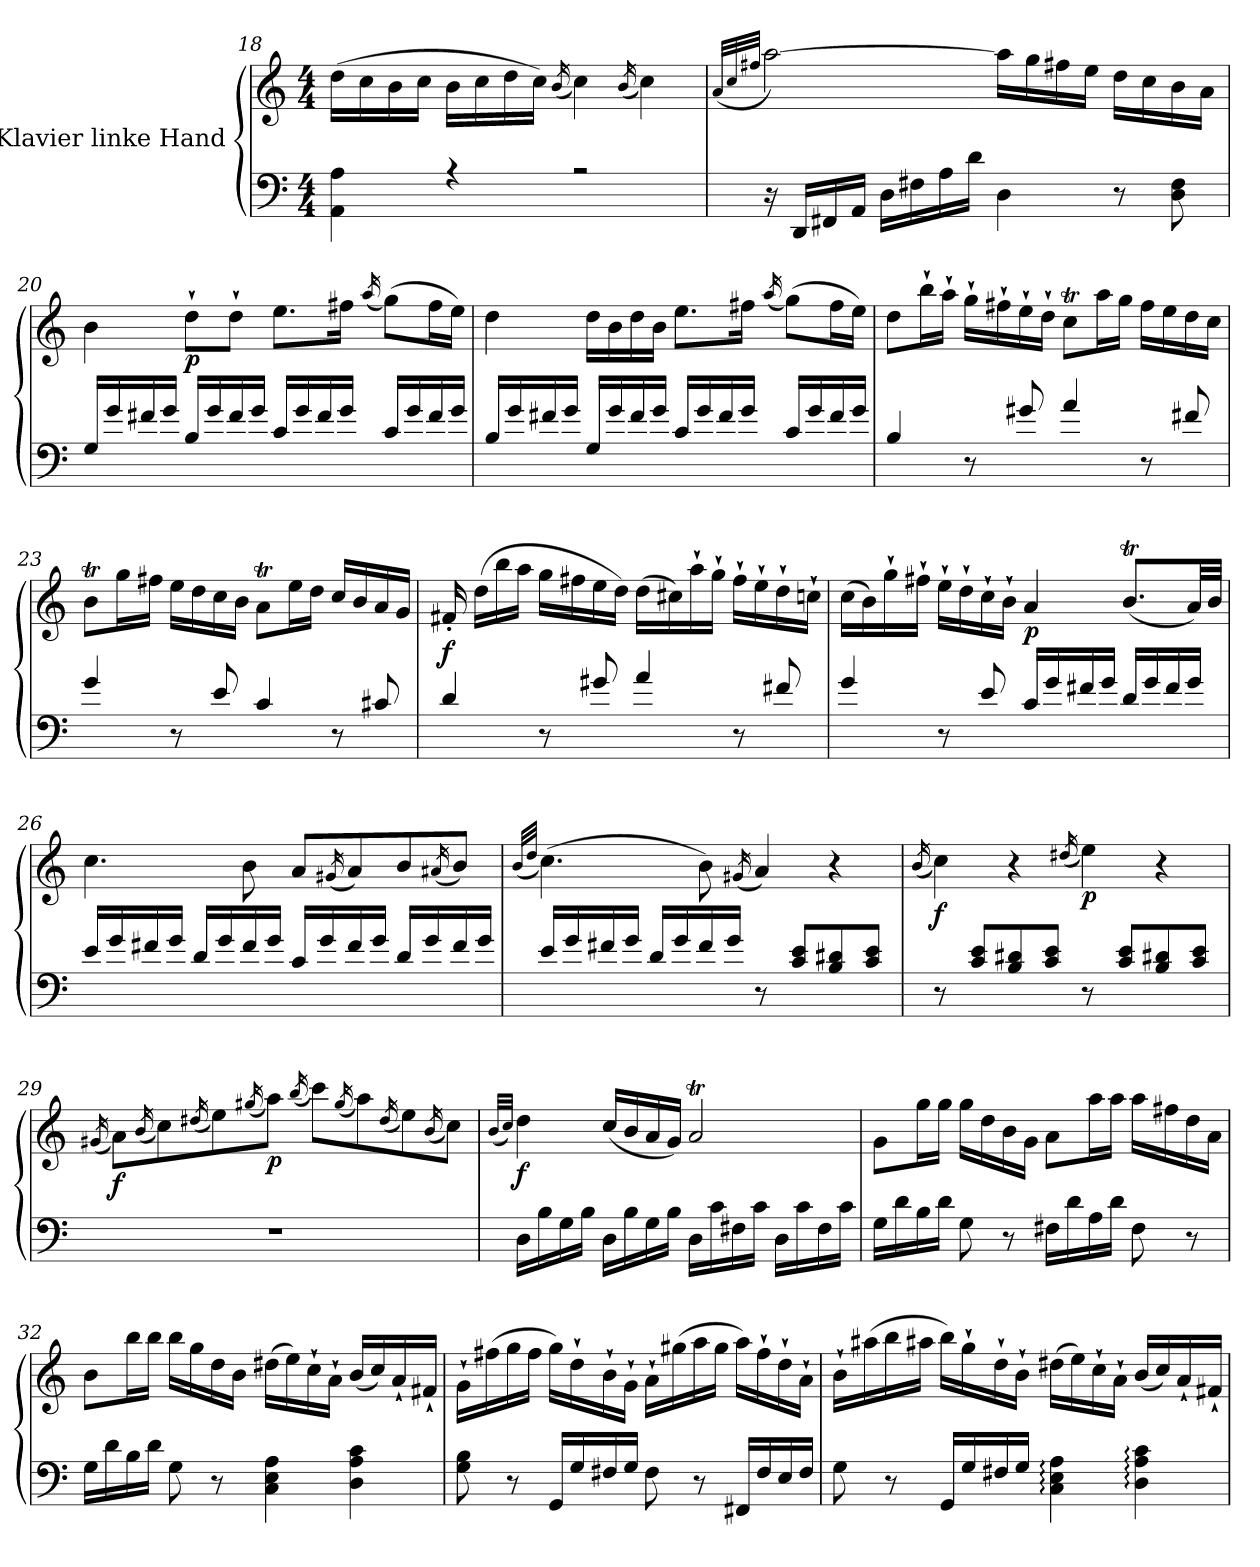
**kern	**kern	**dynam
*part1	*part1	*part1
*staff2	*staff1	*staff1/2
*I"Klavier linke Hand	*	*
*clefF4	*clefG2	*
*k[]	*k[]	*
*M4/4	*M4/4	*
=18	=18	=18
*^	*	*
1ryy	4AA\ 4A\	(>16dd\LL	.
.	.	16cc\	.
.	.	16b\	.
.	.	16cc\JJ	.
.	4rA	16b\LL	.
.	.	16cc\	.
.	.	16dd\	.
.	.	16cc\JJ)	.
.	.	(<16qb/	.
.	2rA	4cc\)	.
.	.	(<16qb/	.
.	.	4cc\)	.
*v	*v	*	*
=19	=19	=19
.	(<32qa/LLL	.
.	32qcc/	.
.	32qff#X/JJJ	.
16r	[2aa\)	.
16DD/LL	.	.
16FF#X/	.	.
16AA/JJ	.	.
16D\LL	.	.
16F#X\	.	.
16A\	.	.
16d\JJ	.	.
4D\	16aa\LL]	.
.	16gg\	.
.	16ff#\	.
.	16ee\JJ	.
8r	16dd\LL	.
.	16cc\	.
8D\ 8F#\	16b\	.
.	16a\JJ	.
=20	=20	=20
16G/LL	4b\	.
16g/	.	.
16f#X/	.	.
16g/JJ	.	.
!	!	!LO:DY:b
16B/LL	8dd`\L	p
16g/	.	.
16f#/	8dd`\J	.
16g/JJ	.	.
16c/LL	8.ee\L	.
16g/	.	.
16f#/	.	.
16g/JJ	16ff#X\Jk	.
.	(<16qaa/	.
16c/LL	(>8gg\L)	.
16g/	.	.
16f#/	16ff#\L	.
16g/JJ	16ee\JJ)	.
=21	=21	=21
16B/LL	4dd\	.
16g/	.	.
16f#X/	.	.
16g/JJ	.	.
16G/LL	16dd\LL	.
16g/	16b\	.
16f#/	16dd\	.
16g/JJ	16b\JJ	.
16c/LL	8.ee\L	.
16g/	.	.
16f#/	.	.
16g/JJ	16ff#X\Jk	.
.	(<16qaa/	.
16c/LL	(>8gg\L)	.
16g/	.	.
16f#/	16ff#\L	.
16g/JJ	16ee\JJ)	.
=22	=22	=22
4B/	8dd\L	.
.	16bb`\L	.
.	16aa`\JJ	.
8r	16gg`\LL	.
.	16ff#X`\	.
8g#X/	16ee`\	.
.	16dd`\JJ	.
4a/	8ccT\L	.
.	16aa\L	.
.	16gg\JJ	.
8r	16ff#\LL	.
.	16ee\	.
8f#X/	16dd\	.
.	16cc\JJ	.
=23	=23	=23
4g/	8bt\L	.
.	16gg\L	.
.	16ff#X\JJ	.
8r	16ee\LL	.
.	16dd\	.
8e/	16cc\	.
.	16b\JJ	.
4c/	8aT\L	.
.	16ee\L	.
.	16dd\JJ	.
8r	16cc/LL	.
.	16b/	.
8c#X/	16a/	.
.	16g/JJ	.
=24	=24	=24
!	!	!LO:DY:a=2
4d/	16f#X'/	f
.	(>16dd\LL	.
.	16bb\	.
.	16aa\JJ	.
8r	16gg\LL	.
.	16ff#X\	.
8g#X/	16ee\	.
.	16dd\JJ)	.
4a/	(>16dd\LL	.
.	16cc#X\)	.
.	16aa`\	.
.	16gg`\JJ	.
8r	16ff#`\LL	.
.	16ee`\	.
8f#X/	16dd`\	.
.	16ccn`\JJ	.
=25	=25	=25
4g/	(>16cc\LL	.
.	16b\)	.
.	16gg`\	.
.	16ff#X`\JJ	.
8r	16ee`\LL	.
.	16dd`\	.
8e/	16cc`\	.
.	16b`\JJ	.
!	!	!LO:DY:b
16c/LL	4a/	p
16g/	.	.
16f#X/	.	.
16g/JJ	.	.
16d/LL	(<8.bt/L	.
16g/	.	.
16f#/	.	.
16g/JJ	32a/LL)	.
.	32b/JJJ	.
=26	=26	=26
16e/LL	4.cc\	.
16g/	.	.
16f#X/	.	.
16g/JJ	.	.
16d/LL	.	.
16g/	.	.
16f#/	8b\	.
16g/JJ	.	.
16c/LL	8a/L	.
16g/	.	.
.	(<16qg#X/	.
16f#/	8a/)	.
16g/JJ	.	.
16d/LL	8b/	.
16g/	.	.
.	(<16qa#X/	.
16f#/	8b/J)	.
16g/JJ	.	.
=27	=27	=27
.	(<32qb/LLL	.
.	32qdd/JJJ	.
16e/LL	(>4.cc\)	.
16g/	.	.
16f#X/	.	.
16g/JJ	.	.
16d/LL	.	.
16g/	.	.
16f#/	8b\)	.
16g/JJ	.	.
.	(<16qg#X/	.
8r	4a/)	.
8c/ 8e/L	.	.
8B/ 8d#X/	4r	.
8c/ 8e/J	.	.
=28	=28	=28
.	(<16qb/	.
!	!	!LO:DY:b
8r	4cc\)	f
8c/ 8e/L	.	.
8B/ 8d#X/	4r	.
8c/ 8e/J	.	.
.	(<16qdd#X/	.
!	!	!LO:DY:b
8r	4ee\)	p
8c/ 8e/L	.	.
8B/ 8d#X/	4r	.
8c/ 8e/J	.	.
=29	=29	=29
.	(<16qg#X/	.
!	!	!LO:DY:b
1r	8a\L)	f
.	(<16qb/	.
.	8cc\)	.
.	(<16qdd#X/	.
.	8ee\)	.
.	(<16qgg#X/	.
!	!	!LO:DY:b
.	8aa\J)	p
.	(<16qbb/	.
.	8ccc\L)	.
.	(<16qgg#/	.
.	8aa\)	.
.	(<16qdd#/	.
.	8ee\)	.
.	(<16qb/	.
.	8cc\J)	.
=30	=30	=30
.	(<32qb/LLL	.
.	32qcc/JJJ)	.
!	!	!LO:DY:b
16D\LL	4dd\	f
16B\	.	.
16G\	.	.
16B\JJ	.	.
16D\LL	(<16cc/LL	.
16B\	16b/	.
16G\	16a/	.
16B\JJ	16g/JJ)	.
16D\LL	2aT/	.
16c\	.	.
16F#X\	.	.
16c\JJ	.	.
16D\LL	.	.
16c\	.	.
16F#\	.	.
16c\JJ	.	.
=31	=31	=31
16G\LL	8g\L	.
16d\	.	.
16B\	16gg\L	.
16d\JJ	16gg\JJ	.
8G\	16gg\LL	.
.	16dd\	.
8r	16b\	.
.	16g\JJ	.
16F#X\LL	8a\L	.
16d\	.	.
16A\	16aa\L	.
16d\JJ	16aa\JJ	.
8F#\	16aa\LL	.
.	16ff#X\	.
8r	16dd\	.
.	16a\JJ	.
=32	=32	=32
16G\LL	8b\L	.
16d\	.	.
16B\	16bb\L	.
16d\JJ	16bb\JJ	.
8G\	16bb\LL	.
.	16gg\	.
8r	16dd\	.
.	16b\JJ	.
4C\ 4E\ 4A\	(>16dd#X\LL	.
.	16ee\)	.
.	16cc`\	.
.	16a`\JJ	.
4D\ 4A\ 4c\	(<16b/LL	.
.	16cc/)	.
.	16a`/	.
.	16f#X`/JJ	.
=33	=33	=33
8G\ 8B\	16g`\LL	.
.	(>16ff#X\	.
8r	16gg\	.
.	16ff#\JJ	.
16GG/LL	16gg\LL)	.
16G/	16dd`\	.
16F#X/	16b`\	.
16G/JJ	16g`\JJ	.
8F#\	16a`\LL	.
.	(>16gg#X\	.
8r	16aa\	.
.	16gg#\JJ	.
16FF#X/LL	16aa\LL)	.
16F#/	16ff#`\	.
16E/	16dd`\	.
16F#/JJ	16a`\JJ	.
=34	=34	=34
8G\	16b`\LL	.
.	(>16aa#X\	.
8r	16bb\	.
.	16aa#X\JJ	.
16GG/LL	16bb\LL)	.
16G/	16gg`\	.
16F#X/	16dd`\	.
16G/JJ	16b`\JJ	.
4C\: 4E\: 4A\:	(>16dd#X\LL	.
.	16ee\)	.
.	16cc`\	.
.	16a`\JJ	.
4D\: 4A\: 4c\:	(<16b/LL	.
.	16cc/)	.
.	16a`/	.
.	16f#X`/JJ	.
=	=	=
*-	*-	*-
